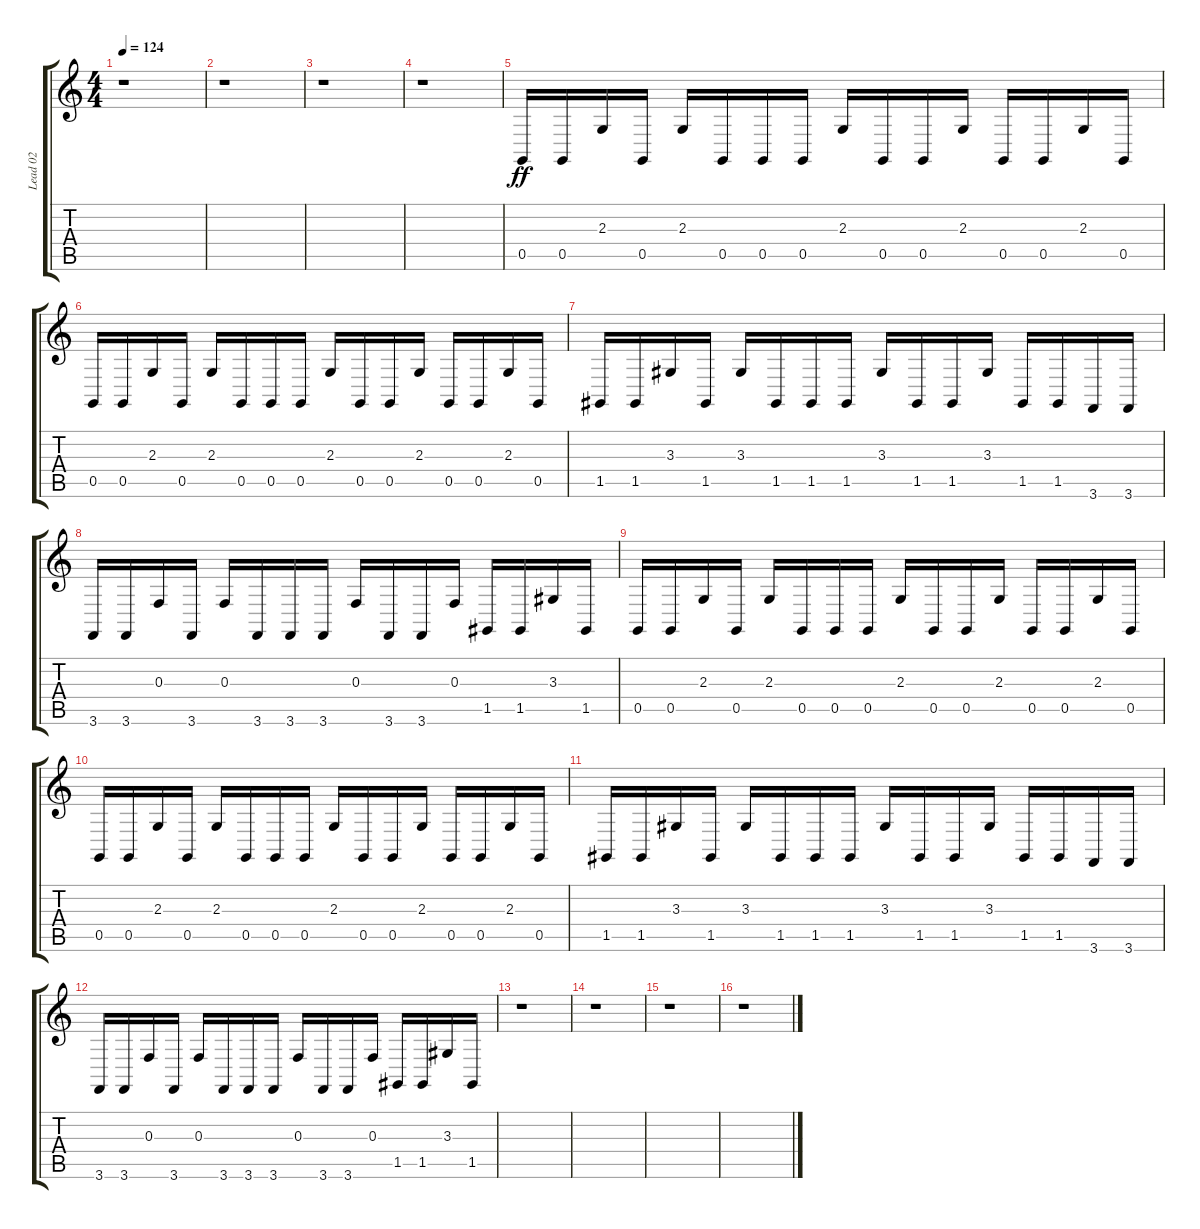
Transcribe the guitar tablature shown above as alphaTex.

\track ("Lead 02" "Lead 02") {instrument lead1square}
\staff {score tabs}
\tuning (D4 A3 F3 C3 G2 D2) {hide}
\ts (4 4)
\tempo 124
\clef g2
\ks c
r.1{dy f} |
r.1 |
r.1 |
r.1 |
0.5.16{dy ff} 0.5.16 2.3.16 0.5.16 2.3.16 0.5.16 0.5.16 0.5.16 2.3.16 0.5.16 0.5.16 2.3.16 0.5.16 0.5.16 2.3.16 0.5.16 |
0.5.16 0.5.16 2.3.16 0.5.16 2.3.16 0.5.16 0.5.16 0.5.16 2.3.16 0.5.16 0.5.16 2.3.16 0.5.16 0.5.16 2.3.16 0.5.16 |
1.5.16 1.5.16 3.3.16 1.5.16 3.3.16 1.5.16 1.5.16 1.5.16 3.3.16 1.5.16 1.5.16 3.3.16 1.5.16 1.5.16 3.6.16 3.6.16 |
3.6.16 3.6.16 0.3.16 3.6.16 0.3.16 3.6.16 3.6.16 3.6.16 0.3.16 3.6.16 3.6.16 0.3.16 1.5.16 1.5.16 3.3.16 1.5.16 |
0.5.16 0.5.16 2.3.16 0.5.16 2.3.16 0.5.16 0.5.16 0.5.16 2.3.16 0.5.16 0.5.16 2.3.16 0.5.16 0.5.16 2.3.16 0.5.16 |
0.5.16 0.5.16 2.3.16 0.5.16 2.3.16 0.5.16 0.5.16 0.5.16 2.3.16 0.5.16 0.5.16 2.3.16 0.5.16 0.5.16 2.3.16 0.5.16 |
1.5.16 1.5.16 3.3.16 1.5.16 3.3.16 1.5.16 1.5.16 1.5.16 3.3.16 1.5.16 1.5.16 3.3.16 1.5.16 1.5.16 3.6.16 3.6.16 |
3.6.16 3.6.16 0.3.16 3.6.16 0.3.16 3.6.16 3.6.16 3.6.16 0.3.16 3.6.16 3.6.16 0.3.16 1.5.16 1.5.16 3.3.16 1.5.16 |
r.1 |
r.1 |
r.1 |
r.1
